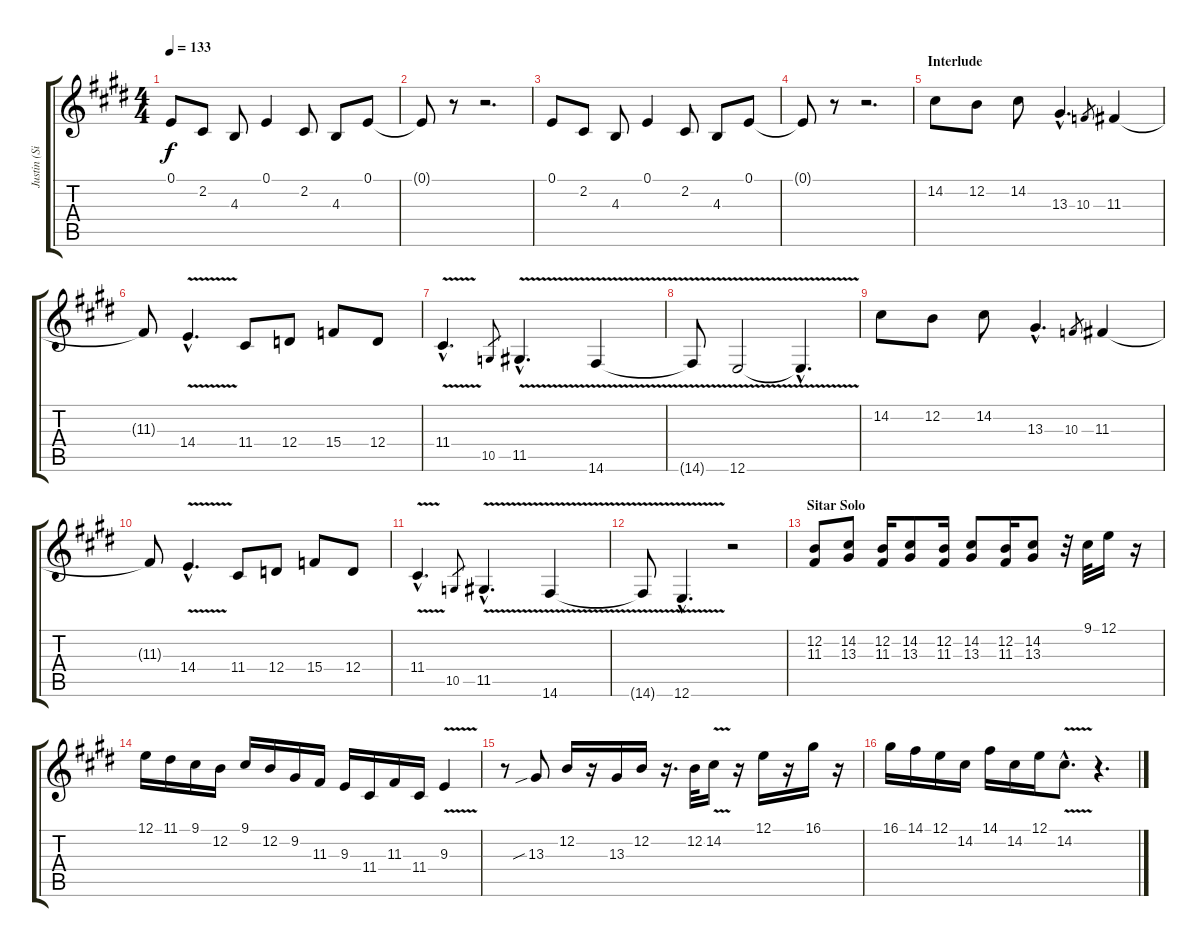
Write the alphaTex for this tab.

\track ("Justin (Sitar/Acoustic Guitar)" "Justin (Si") {instrument sitar}
\staff {score tabs}
\tuning (E4 B3 G3 D3 A2 E2) {hide}
\ts (4 4)
\tempo 133
\clef g2
\ks e
0.1.8{dy f} 2.2.8 4.3.8 0.1.4 2.2.8 4.3.8 0.1.8 |
0.1{t}.8 r.8 r.2{d} |
0.1.8 2.2.8 4.3.8 0.1.4 2.2.8 4.3.8 0.1.8 |
0.1{t}.8 r.8 r.2{d} |
\section ("" "Interlude")
14.2.8{volume 14 instrument sitar} 12.2.8 14.2.8 13.3{hac}.4{d} 10.3.8{gr} 11.3.4 |
11.3{t}.8 14.4{v hac}.4{d} 11.4.8 12.4.8 15.4.8 12.4.8 |
11.4{v hac}.4{d} 10.5.8{gr} 11.5{v hac}.4{d} 14.6{v}.4 |
14.6{t}.8 12.6{v}.2 12.6{hac t}.4{d} |
14.2.8 12.2.8 14.2.8 13.3{hac}.4{d} 10.3.8{gr} 11.3.4 |
11.3{t}.8 14.4{v hac}.4{d} 11.4.8 12.4.8 15.4.8 12.4.8 |
11.4{v hac}.4{d} 10.5.8{gr} 11.5{v hac}.4{d} 14.6{v}.4 |
14.6{t}.8 12.6{v hac}.4{d} r.2 |
\section ("" "Sitar Solo")
(12.2 11.3).8 (14.2 13.3).8 (12.2 11.3).16 (14.2 13.3).8 (12.2 11.3).16 (14.2 13.3).8 (12.2 11.3).16 (14.2 13.3).8 r.32 9.1.32 12.1.16 r.16 |
12.1.16 11.1.16 9.1.16 12.2.16 9.1.16 12.2.16 9.2.16 11.3.16 9.3.16 11.4.16 11.3.16 11.4.16 9.3{v}.4 |
r.8 13.3{sib}.8 12.2.16 r.16 13.3.16 12.2.16 r.16{d} 12.2.32 14.2{v}.16 r.16 12.1.16 r.16 16.1.16 r.16 |
16.1.16 14.1.16 12.1.16 14.2.16 14.1.16 14.2.16 12.1.16 14.2{v hac}.8{d} r.4{d}
